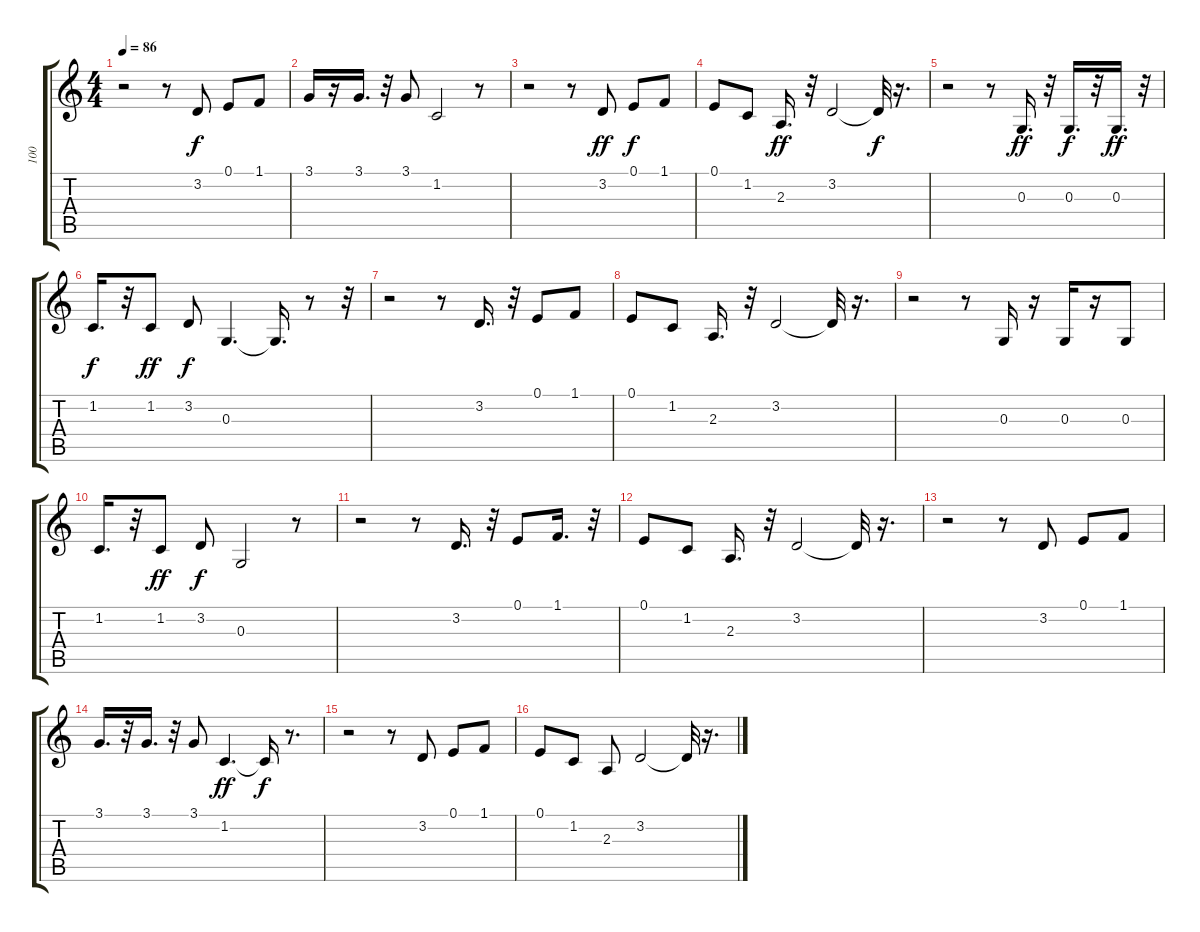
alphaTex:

\track ("100" "100") {instrument fx4atmosphere}
\staff {score tabs}
\tuning (E4 B3 G3 D3 A2 E2) {hide}
\ts (4 4)
\tempo 86
\clef g2
\ks c
r.2{dy f} r.8 3.2.8 0.1.8 1.1.8 |
3.1.16 r.16 3.1.16{d} r.32 3.1.8 1.2.2 r.8 |
r.2 r.8 3.2.8{dy ff} 0.1.8{dy f} 1.1.8 |
0.1.8 1.2.8 2.3.16{d dy ff} r.32 3.2.2 3.2{t}.32{dy f} r.16{d} |
r.2 r.8 0.3.16{d dy ff} r.32 0.3.16{d dy f} r.32 0.3.16{d dy ff} r.32 |
1.2.16{d dy f} r.32 1.2.8{dy ff} 3.2.8{dy f} 0.3.4{d} 0.3{t}.16{d} r.8 r.32 |
r.2 r.8 3.2.16{d} r.32 0.1.8 1.1.8 |
0.1.8 1.2.8 2.3.16{d} r.32 3.2.2 3.2{t}.32 r.16{d} |
r.2 r.8 0.3.16 r.16 0.3.16 r.16 0.3.8 |
1.2.16{d} r.32 1.2.8{dy ff} 3.2.8{dy f} 0.3.2 r.8 |
r.2 r.8 3.2.16{d} r.32 0.1.8 1.1.16{d} r.32 |
0.1.8 1.2.8 2.3.16{d} r.32 3.2.2 3.2{t}.32 r.16{d} |
r.2 r.8 3.2.8 0.1.8 1.1.8 |
3.1.16{d} r.32 3.1.16{d} r.32 3.1.8 1.2.4{d dy ff} 1.2{t}.16{dy f} r.8{d} |
r.2 r.8 3.2.8 0.1.8 1.1.8 |
0.1.8 1.2.8 2.3.8 3.2.2 3.2{t}.32 r.16{d}
